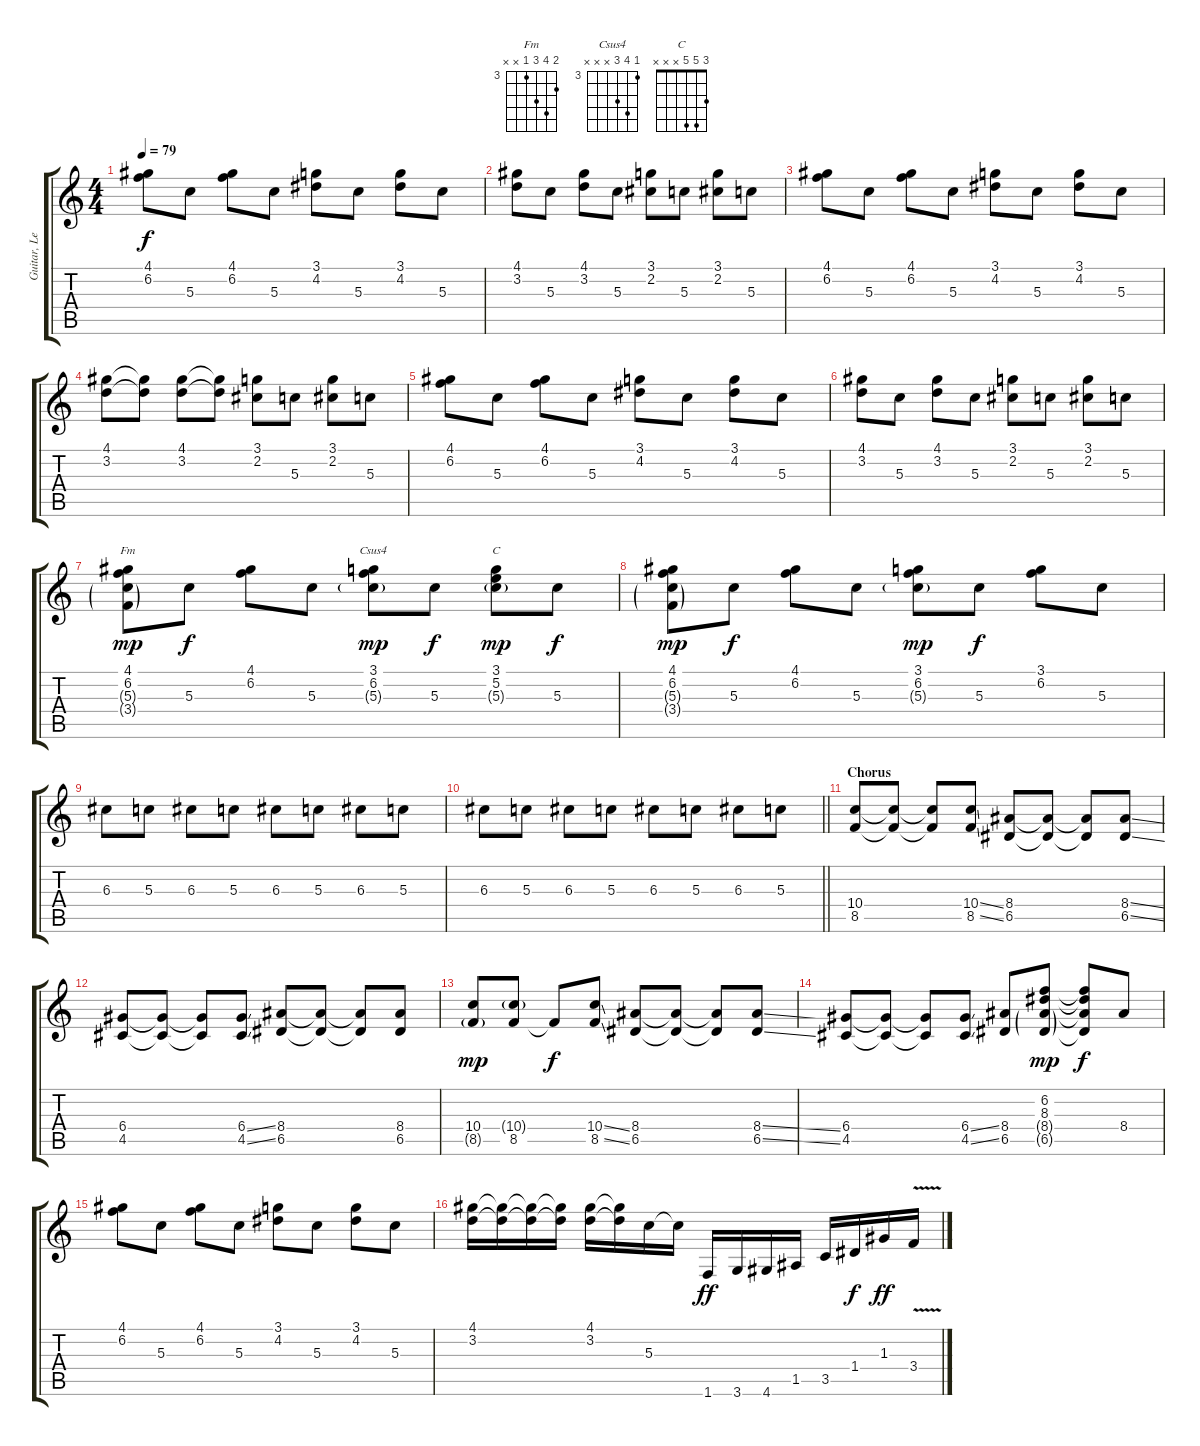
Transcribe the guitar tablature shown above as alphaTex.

\track ("Guitar, Lead" "Guitar, Le") {instrument electricguitarjazz}
\staff {score tabs}
\tuning (E4 B3 G3 D3 A2 E2) {hide}
\chord ("Fm" 4 6 5 3 x x) {firstfret 3}
\chord ("Csus4" 3 6 5 x x x) {firstfret 3}
\chord ("C" 3 5 5 x x x)
\ts (4 4)
\tempo 79
\clef g2
\ks c
(4.1 6.2).8{dy f} 5.3.8 (4.1 6.2).8 5.3.8 (3.1 4.2).8 5.3.8 (3.1 4.2).8 5.3.8 |
(4.1 3.2).8 5.3.8 (4.1 3.2).8 5.3.8 (3.1 2.2).8 5.3.8 (3.1 2.2).8 5.3.8 |
(4.1 6.2).8 5.3.8 (4.1 6.2).8 5.3.8 (3.1 4.2).8 5.3.8 (3.1 4.2).8 5.3.8 |
(4.1 3.2).8 (4.1{t} 3.2{t}).8 (4.1 3.2).8 (4.1{t} 3.2{t}).8 (3.1 2.2).8 5.3.8 (3.1 2.2).8 5.3.8 |
(4.1 6.2).8 5.3.8 (4.1 6.2).8 5.3.8 (3.1 4.2).8 5.3.8 (3.1 4.2).8 5.3.8 |
(4.1 3.2).8 5.3.8 (4.1 3.2).8 5.3.8 (3.1 2.2).8 5.3.8 (3.1 2.2).8 5.3.8 |
(4.1 6.2 5.3{g} 3.4{g}).8{ch "Fm" dy mp} 5.3.8{dy f} (4.1 6.2).8 5.3.8 (3.1 6.2 5.3{g}).8{ch "Csus4" dy mp} 5.3.8{dy f} (3.1 5.2 5.3{g}).8{ch "C" dy mp} 5.3.8{dy f} |
(4.1 6.2 5.3{g} 3.4{g}).8{dy mp} 5.3.8{dy f} (4.1 6.2).8 5.3.8 (3.1 6.2 5.3{g}).8{dy mp} 5.3.8{dy f} (3.1 6.2).8 5.3.8 |
6.3.8 5.3.8 6.3.8 5.3.8 6.3.8 5.3.8 6.3.8 5.3.8 |
\barLineRight lightlight
6.3.8 5.3.8 6.3.8 5.3.8 6.3.8 5.3.8 6.3.8 5.3.8 |
\section ("" "Chorus")
(10.4 8.5).8 (10.4{t} 8.5{t}).8 (10.4{t} 8.5{t}).8 (10.4{ss} 8.5{ss}).8 (8.4 6.5).8 (8.4{t} 6.5{t}).8 (8.4{t} 6.5{t}).8 (8.4{ss} 6.5{ss}).8 |
(6.4 4.5).8 (6.4{t} 4.5{t}).8 (6.4{t} 4.5{t}).8 (6.4{ss} 4.5{ss}).8 (8.4 6.5).8 (8.4{t} 6.5{t}).8 (8.4{t} 6.5{t}).8 (8.4 6.5).8 |
(10.4 8.5{g}).8{dy mp} (10.4{g} 8.5).8 8.5{t}.8{dy f} (10.4{ss} 8.5{ss}).8 (8.4 6.5).8 (8.4{t} 6.5{t}).8 (8.4{t} 6.5{t}).8 (8.4{ss} 6.5{ss}).8 |
(6.4 4.5).8 (6.4{t} 4.5{t}).8 (6.4{t} 4.5{t}).8 (6.4{ss} 4.5{ss}).8 (8.4 6.5).8 (6.2 8.3 8.4{g} 6.5{g}).8{dy mp} (6.2{t} 8.3{t} 8.4{t} 6.5{t}).8{dy f} 8.4.8 |
(4.1 6.2).8 5.3.8 (4.1 6.2).8 5.3.8 (3.1 4.2).8 5.3.8 (3.1 4.2).8 5.3.8 |
(4.1 3.2).16 (4.1{t} 3.2{t}).16 (4.1{t} 3.2{t}).16 (4.1{t} 3.2{t}).16 (4.1 3.2).16 (4.1{t} 3.2{t}).16 5.3.16 5.3{t}.16 1.6.16{dy ff} 3.6.16 4.6.16 1.5.16 3.5.16 1.4.16{dy f} 1.3.16{dy ff} 3.4{v}.16
